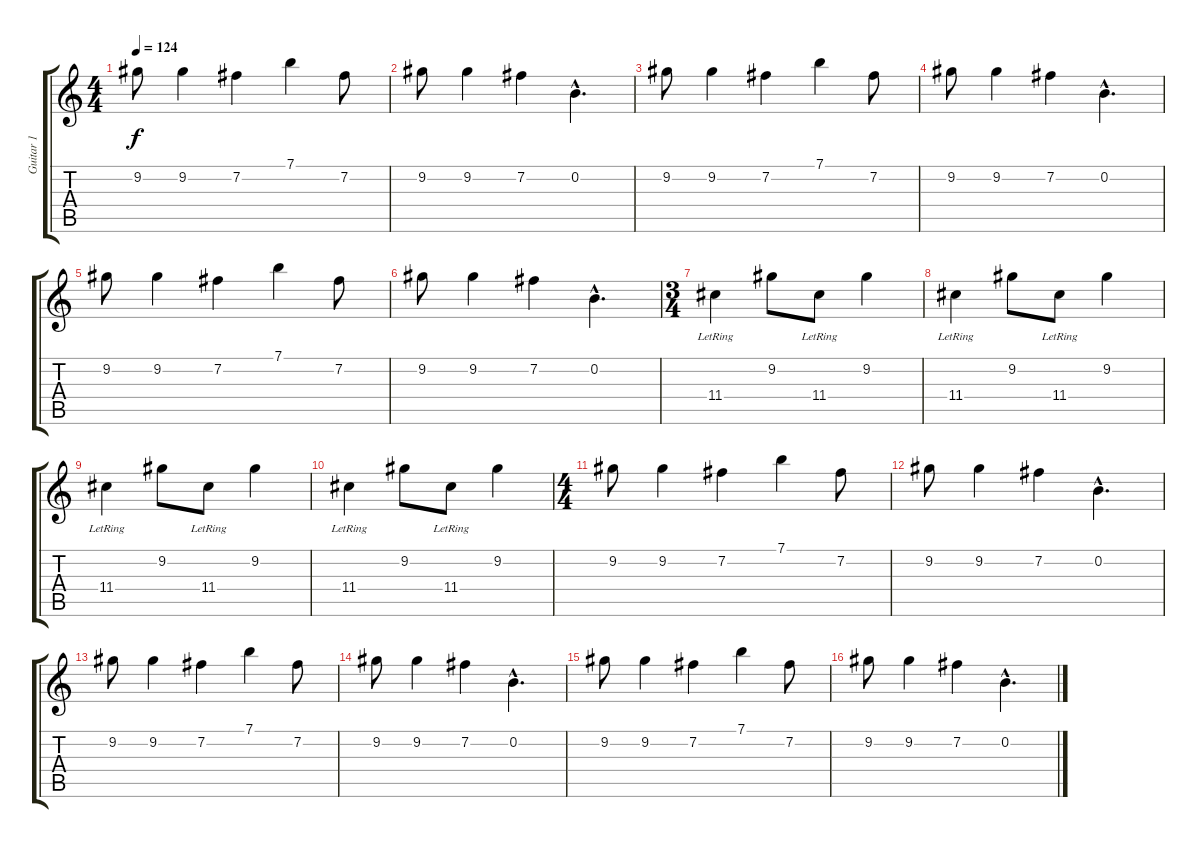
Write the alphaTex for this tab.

\track ("Guitar 1" "Guitar 1") {instrument overdrivenguitar}
\staff {score tabs}
\tuning (E4 B3 G3 D3 A2 E2) {hide}
\ts (4 4)
\tempo 124
\clef g2
\ks c
9.2.8{dy f} 9.2.4 7.2.4 7.1.4 7.2.8 |
9.2.8 9.2.4 7.2.4 0.2{hac}.4{d} |
9.2.8 9.2.4 7.2.4 7.1.4 7.2.8 |
9.2.8 9.2.4 7.2.4 0.2{hac}.4{d} |
9.2.8 9.2.4 7.2.4 7.1.4 7.2.8 |
9.2.8 9.2.4 7.2.4 0.2{hac}.4{d} |
\ts (3 4)
11.4{lr}.4 9.2.8 11.4{lr}.8 9.2.4 |
11.4{lr}.4 9.2.8 11.4{lr}.8 9.2.4 |
11.4{lr}.4 9.2.8 11.4{lr}.8 9.2.4 |
11.4{lr}.4 9.2.8 11.4{lr}.8 9.2.4 |
\ts (4 4)
9.2.8 9.2.4 7.2.4 7.1.4 7.2.8 |
9.2.8 9.2.4 7.2.4 0.2{hac}.4{d} |
9.2.8 9.2.4 7.2.4 7.1.4 7.2.8 |
9.2.8 9.2.4 7.2.4 0.2{hac}.4{d} |
9.2.8 9.2.4 7.2.4 7.1.4 7.2.8 |
9.2.8 9.2.4 7.2.4 0.2{hac}.4{d}
